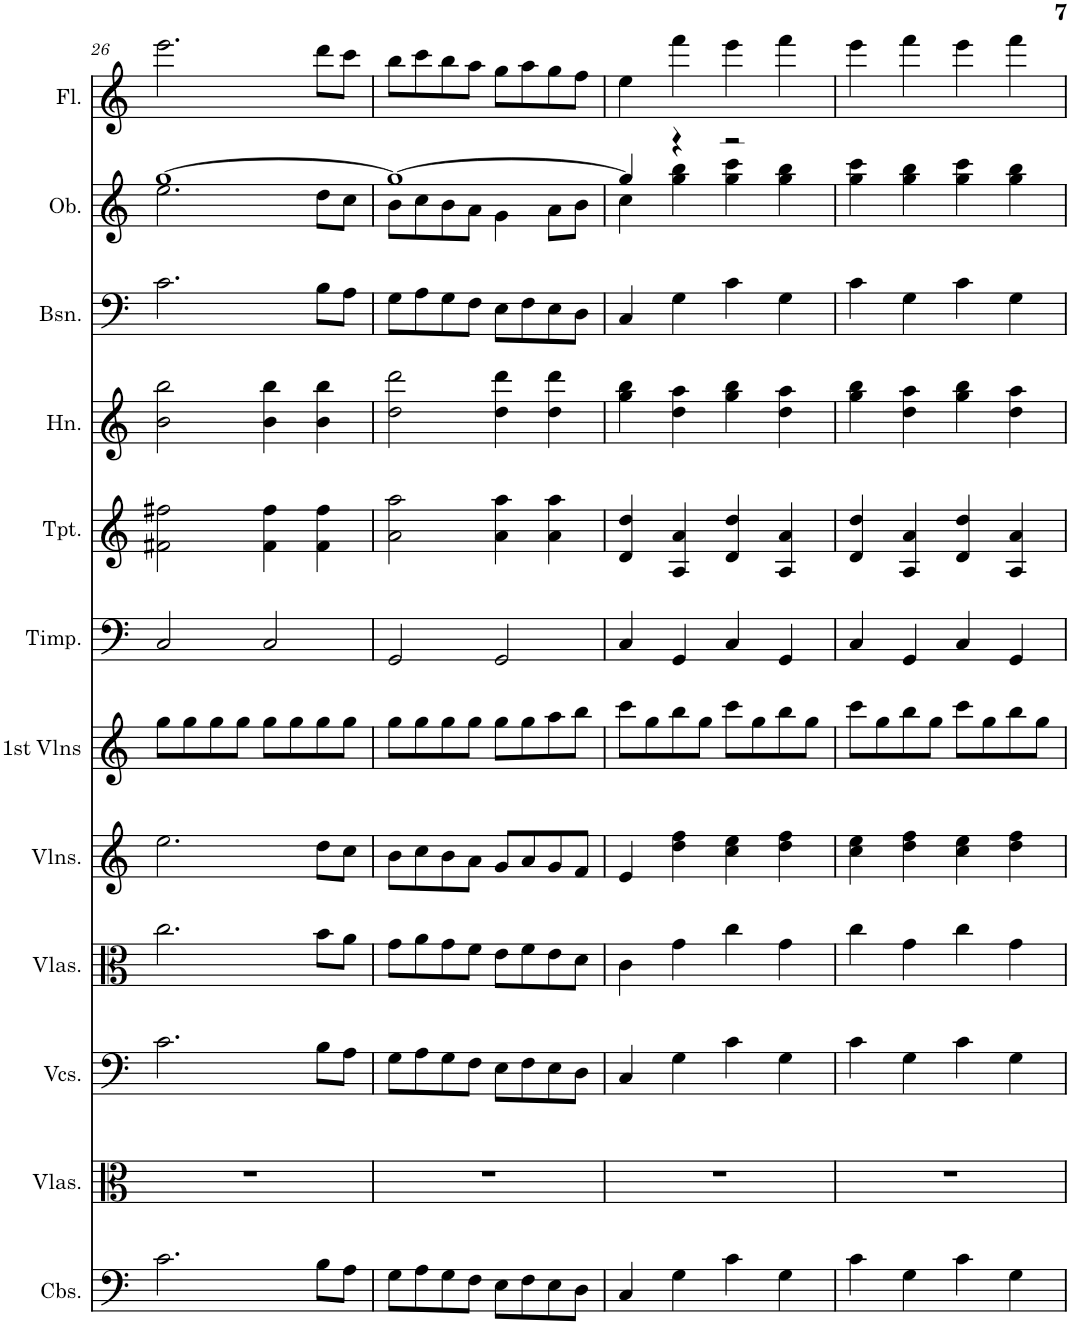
**kern	**kern	**kern	**kern	**kern	**kern	**kern	**kern	**kern	**kern	**kern	**kern
*part12	*part11	*part10	*part9	*part8	*part7	*part6	*part5	*part4	*part3	*part2	*part1
*staff12	*staff11	*staff10	*staff9	*staff8	*staff7	*staff6	*staff5	*staff4	*staff3	*staff2	*staff1
*I"Contrabasses	*I"Violas, Cello (tenor clef)	*I"Violoncellos	*I"Violas	*I"Violins	*I"1st Violins	*I"Timpani	*I"Trumpet	*I"Horn	*I"Bassoon	*I"Oboe	*I"Flute
*I'Cbs.	*I'Vlas.	*I'Vcs.	*I'Vlas.	*I'Vlns.	*I'1st Vlns	*I'Timp.	*I'Tpt.	*I'Hn.	*I'Bsn.	*I'Ob.	*I'Fl.
!!LO:PB:g=z
*clefF4	*clefC3	*clefF4	*clefC3	*clefG2	*clefG2	*clefF4	*clefG2	*clefG2	*clefF4	*clefG2	*clefG2
*Trd7c12	*	*	*	*	*	*	*Trd1c2	*Trd4c7	*	*	*
*k[]	*k[]	*k[]	*k[]	*k[]	*k[]	*k[]	*k[]	*k[]	*k[]	*k[]	*k[]
*M4/4	*M4/4	*M4/4	*M4/4	*M4/4	*M4/4	*M4/4	*M4/4	*M4/4	*M4/4	*M4/4	*M4/4
=26	=26	=26	=26	=26	=26	=26	=26	=26	=26	=26	=26
*	*	*	*	*	*	*	*	*	*	*^	*
2.c\	1r	2.c\	2.cc\	2.ee\	8gg\L	2C/	2f#X\ 2ff#X\	2b\ 2bb\	2.c\	[1gg	2.ee\	2.eee\
.	.	.	.	.	8gg\	.	.	.	.	.	.	.
.	.	.	.	.	8gg\	.	.	.	.	.	.	.
.	.	.	.	.	8gg\J	.	.	.	.	.	.	.
.	.	.	.	.	8gg\L	2C/	4f#\ 4ff#\	4b\ 4bb\	.	.	.	.
.	.	.	.	.	8gg\	.	.	.	.	.	.	.
8B\L	.	8B\L	8b\L	8dd\L	8gg\	.	4f#\ 4ff#\	4b\ 4bb\	8B\L	.	8dd\L	8ddd\L
8A\J	.	8A\J	8a\J	8cc\J	8gg\J	.	.	.	8A\J	.	8cc\J	8ccc\J
=27	=27	=27	=27	=27	=27	=27	=27	=27	=27	=27	=27	=27
8G\L	1r	8G\L	8g\L	8b\L	8gg\L	2GG/	2a\ 2aa\	2dd\ 2ddd\	8G\L	1gg_	8b\L	8bb\L
8A\	.	8A\	8a\	8cc\	8gg\	.	.	.	8A\	.	8cc\	8ccc\
8G\	.	8G\	8g\	8b\	8gg\	.	.	.	8G\	.	8b\	8bb\
8F\J	.	8F\J	8f\J	8a\J	8gg\J	.	.	.	8F\J	.	8a\J	8aa\J
8E\L	.	8E\L	8e\L	8g/L	8gg\L	2GG/	4a\ 4aa\	4dd\ 4ddd\	8E\L	.	4g\	8gg\L
8F\	.	8F\	8f\	8a/	8gg\	.	.	.	8F\	.	.	8aa\
8E\	.	8E\	8e\	8g/	8aa\	.	4a\ 4aa\	4dd\ 4ddd\	8E\	.	8a\L	8gg\
8D\J	.	8D\J	8d\J	8f/J	8bb\J	.	.	.	8D\J	.	8b\J	8ff\J
=28	=28	=28	=28	=28	=28	=28	=28	=28	=28	=28	=28	=28
4C/	1r	4C/	4c\	4e/	8ccc\L	4C/	4d/ 4dd/	4gg\ 4bb\	4C/	4gg/]	4cc\	4ee\
.	.	.	.	.	8gg\	.	.	.	.	.	.	.
4G\	.	4G\	4g\	4dd\ 4ff\	8bb\	4GG/	4A/ 4a/	4dd\ 4aa\	4G\	4r	4gg\ 4bb\	4fff\
.	.	.	.	.	8gg\J	.	.	.	.	.	.	.
4c\	.	4c\	4cc\	4cc\ 4ee\	8ccc\L	4C/	4d/ 4dd/	4gg\ 4bb\	4c\	2r	4gg\ 4ccc\	4eee\
.	.	.	.	.	8gg\	.	.	.	.	.	.	.
4G\	.	4G\	4g\	4dd\ 4ff\	8bb\	4GG/	4A/ 4a/	4dd\ 4aa\	4G\	.	4gg\ 4bb\	4fff\
.	.	.	.	.	8gg\J	.	.	.	.	.	.	.
*	*	*	*	*	*	*	*	*	*	*v	*v	*
=29	=29	=29	=29	=29	=29	=29	=29	=29	=29	=29	=29
4c\	1r	4c\	4cc\	4cc\ 4ee\	8ccc\L	4C/	4d/ 4dd/	4gg\ 4bb\	4c\	4gg\ 4ccc\	4eee\
.	.	.	.	.	8gg\	.	.	.	.	.	.
4G\	.	4G\	4g\	4dd\ 4ff\	8bb\	4GG/	4A/ 4a/	4dd\ 4aa\	4G\	4gg\ 4bb\	4fff\
.	.	.	.	.	8gg\J	.	.	.	.	.	.
4c\	.	4c\	4cc\	4cc\ 4ee\	8ccc\L	4C/	4d/ 4dd/	4gg\ 4bb\	4c\	4gg\ 4ccc\	4eee\
.	.	.	.	.	8gg\	.	.	.	.	.	.
4G\	.	4G\	4g\	4dd\ 4ff\	8bb\	4GG/	4A/ 4a/	4dd\ 4aa\	4G\	4gg\ 4bb\	4fff\
.	.	.	.	.	8gg\J	.	.	.	.	.	.
=	=	=	=	=	=	=	=	=	=	=	=
*-	*-	*-	*-	*-	*-	*-	*-	*-	*-	*-	*-
